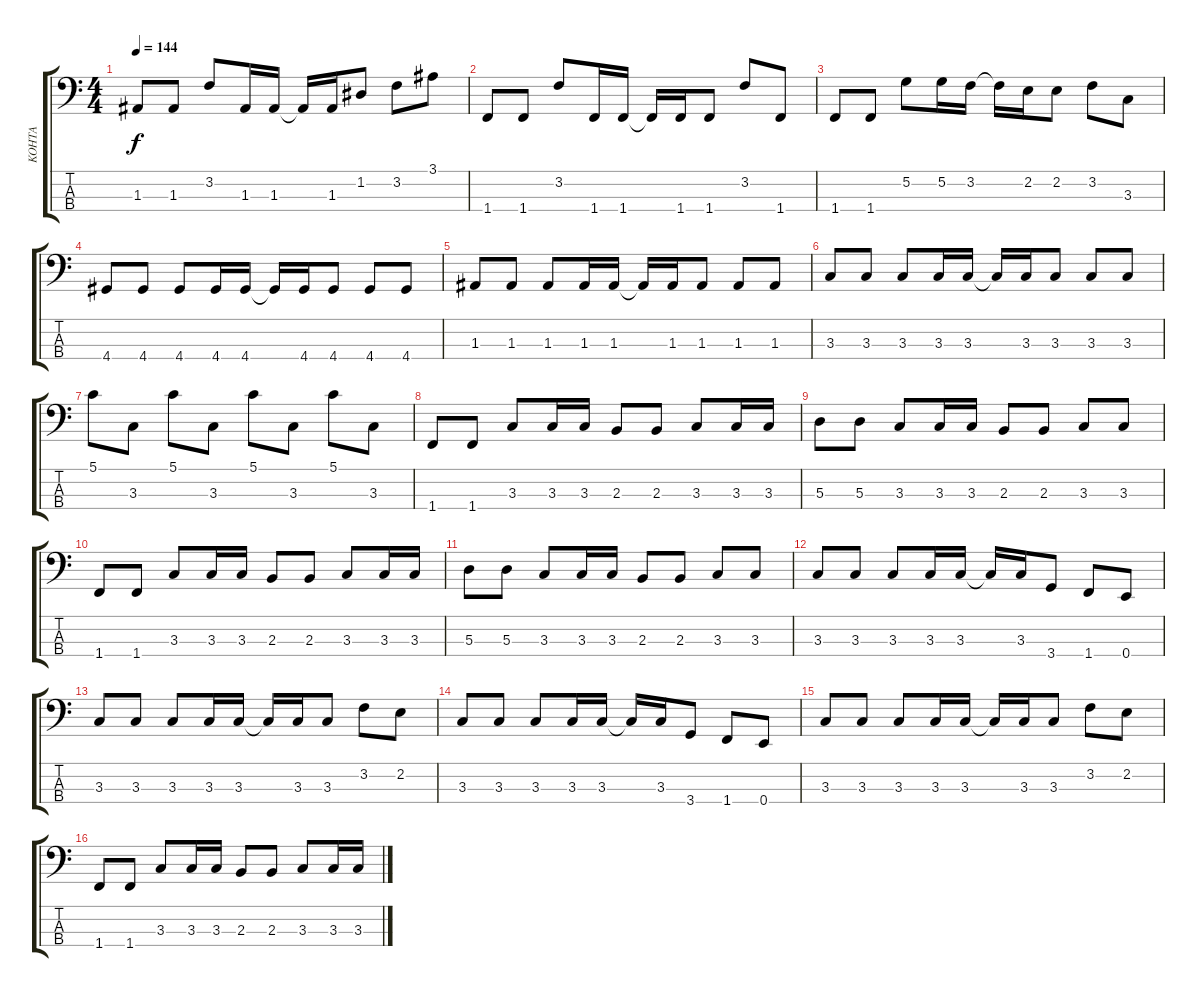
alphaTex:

\track ("KOHTA" "KOHTA") {instrument electricbasspick}
\staff {score tabs}
\tuning (G2 D2 A1 E1) {hide}
\ts (4 4)
\tempo 144
\clef f4
\ks c
1.3.8{dy f} 1.3.8 3.2.8 1.3.16 1.3.16 1.3{t}.16 1.3.16 1.2.8 3.2.8 3.1.8 |
1.4.8 1.4.8 3.2.8 1.4.16 1.4.16 1.4{t}.16 1.4.16 1.4.8 3.2.8 1.4.8 |
1.4.8 1.4.8 5.2.8 5.2.16 3.2.16 3.2{t}.16 2.2.16 2.2.8 3.2.8 3.3.8 |
4.4.8 4.4.8 4.4.8 4.4.16 4.4.16 4.4{t}.16 4.4.16 4.4.8 4.4.8 4.4.8 |
1.3.8 1.3.8 1.3.8 1.3.16 1.3.16 1.3{t}.16 1.3.16 1.3.8 1.3.8 1.3.8 |
3.3.8 3.3.8 3.3.8 3.3.16 3.3.16 3.3{t}.16 3.3.16 3.3.8 3.3.8 3.3.8 |
5.1.8 3.3.8 5.1.8 3.3.8 5.1.8 3.3.8 5.1.8 3.3.8 |
1.4.8 1.4.8 3.3.8 3.3.16 3.3.16 2.3.8 2.3.8 3.3.8 3.3.16 3.3.16 |
5.3.8 5.3.8 3.3.8 3.3.16 3.3.16 2.3.8 2.3.8 3.3.8 3.3.8 |
1.4.8 1.4.8 3.3.8 3.3.16 3.3.16 2.3.8 2.3.8 3.3.8 3.3.16 3.3.16 |
5.3.8 5.3.8 3.3.8 3.3.16 3.3.16 2.3.8 2.3.8 3.3.8 3.3.8 |
3.3.8 3.3.8 3.3.8 3.3.16 3.3.16 3.3{t}.16 3.3.16 3.4.8 1.4.8 0.4.8 |
3.3.8 3.3.8 3.3.8 3.3.16 3.3.16 3.3{t}.16 3.3.16 3.3.8 3.2.8 2.2.8 |
3.3.8 3.3.8 3.3.8 3.3.16 3.3.16 3.3{t}.16 3.3.16 3.4.8 1.4.8 0.4.8 |
3.3.8 3.3.8 3.3.8 3.3.16 3.3.16 3.3{t}.16 3.3.16 3.3.8 3.2.8 2.2.8 |
1.4.8 1.4.8 3.3.8 3.3.16 3.3.16 2.3.8 2.3.8 3.3.8 3.3.16 3.3.16
